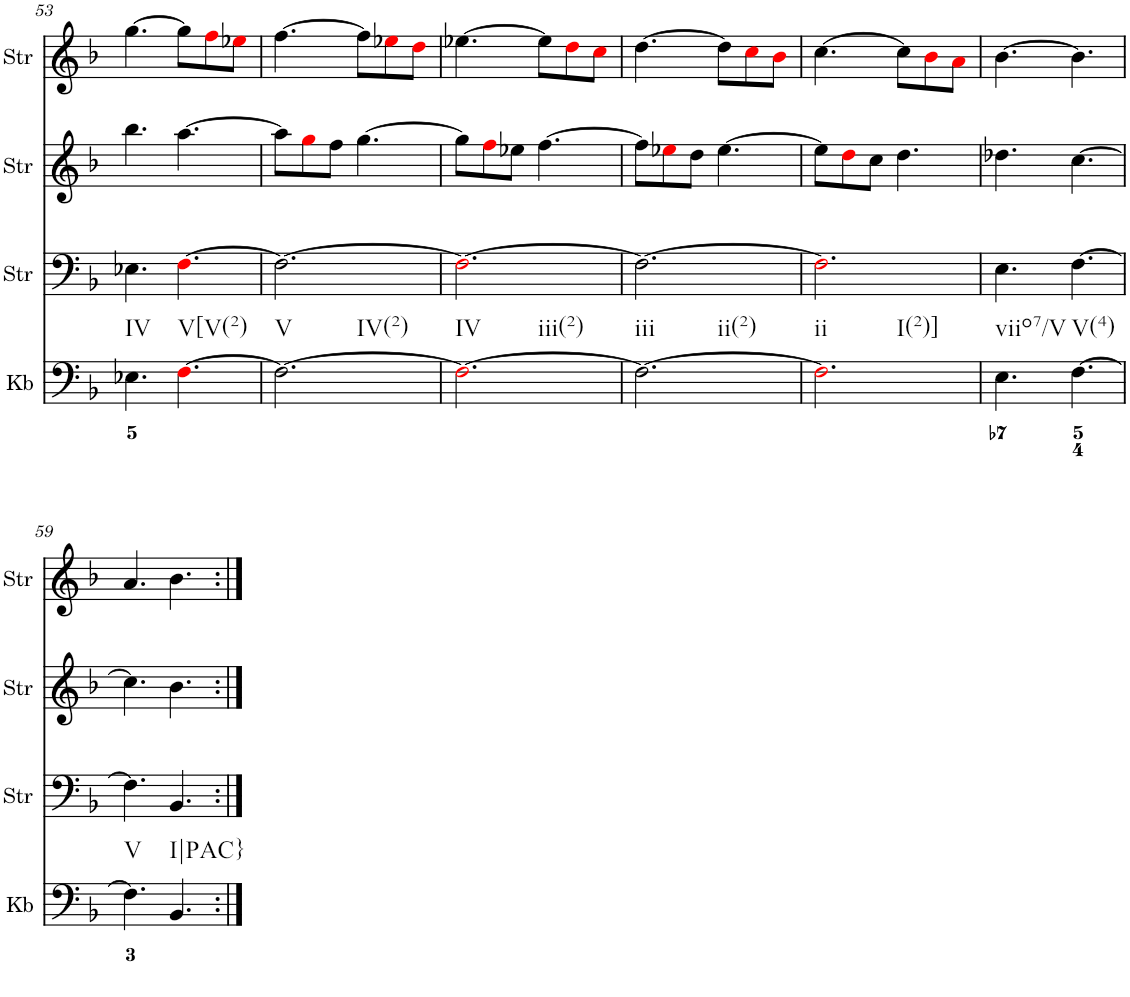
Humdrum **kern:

**kern	**kern	**kern	**kern
*part4	*part3	*part2	*part1
*staff4	*staff3	*staff2	*staff1
*I"Keyboard	*I"StringInstrument	*I"StringInstrument	*I"StringInstrument
*I'Kb	*I'Str	*I'Str	*I'Str
!!LO:PB:g=z
*clefF4	*clefF4	*clefG2	*clefG2
*k[b-]	*k[b-]	*k[b-]	*k[b-]
*M6/8	*M6/8	*M6/8	*M6/8
=53	=53	=53	=53
!LO:TX:b:t=IV	!	!	!
4.E-X\	4.E-X\	4.bb-\	[4.gg\
!LO:TX:b:t=V[V(2)	!	!	!
[4.Fi\	[4.Fi\	[4.aa\	8gg\L]
.	.	.	8ffi\
.	.	.	8ee-Xi\J
=54	=54	=54	=54
!LO:TX:b:t=V	!	!	!
!LO:TX:b:t=IV(2)	!	!	!
2.F\_	2.F\_	8aa\L]	[4.ff\
.	.	8ggi\	.
.	.	8ff\J	.
.	.	[4.gg\	8ff\L]
.	.	.	8ee-Xi\
.	.	.	8ddi\J
=55	=55	=55	=55
!LO:TX:b:t=IV	!	!	!
!LO:TX:b:t=iii(2)	!	!	!
2.Fi\_	2.Fi\_	8gg\L]	[4.ee-X\
.	.	8ffi\	.
.	.	8ee-X\J	.
.	.	[4.ff\	8ee-\L]
.	.	.	8ddi\
.	.	.	8cci\J
=56	=56	=56	=56
!LO:TX:b:t=iii	!	!	!
!LO:TX:b:t=ii(2)	!	!	!
2.F\_	2.F\_	8ff\L]	[4.dd\
.	.	8ee-Xi\	.
.	.	8dd\J	.
.	.	[4.ee-\	8dd\L]
.	.	.	8cci\
.	.	.	8b-i\J
=57	=57	=57	=57
!LO:TX:b:t=ii	!	!	!
!LO:TX:b:t=I(2)]	!	!	!
2.Fi\]	2.Fi\]	8ee-\L]	[4.cc\
.	.	8ddi\	.
.	.	8cc\J	.
.	.	4.dd\	8cc\L]
.	.	.	8b-i\
.	.	.	8ai\J
=58	=58	=58	=58
!LO:TX:b:t=viio7/V	!	!	!
4.E\	4.E\	4.dd-X\	[4.b-\
!LO:TX:b:t=V(4)	!	!	!
[4.F\	[4.F\	[4.cc\	4.b-\]
!!LO:LB:g=z
=59	=59	=59	=59
!LO:TX:b:t=V	!	!	!
4.F\]	4.F\]	4.cc\]	4.a/
!LO:TX:b:t=I|PAC}	!	!	!
4.BB-/	4.BB-/	4.b-\	4.b-\
=:|!	=:|!	=:|!	=:|!
*-	*-	*-	*-
